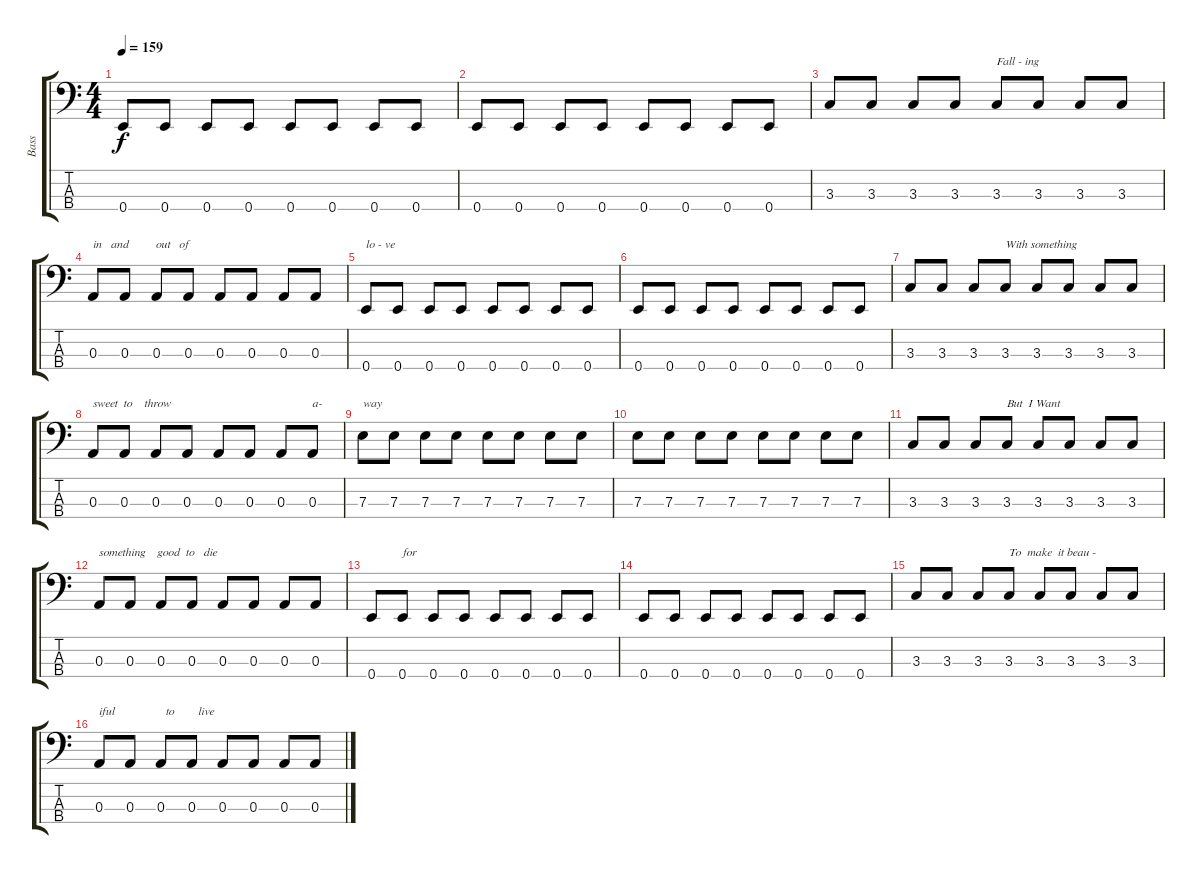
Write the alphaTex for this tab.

\track ("Bass" "Bass") {instrument electricbassfinger}
\staff {score tabs}
\tuning (G2 D2 A1 E1) {hide}
\ts (4 4)
\tempo 159
\clef f4
\ks c
0.4.8{dy f} 0.4.8 0.4.8 0.4.8 0.4.8 0.4.8 0.4.8 0.4.8 |
0.4.8 0.4.8 0.4.8 0.4.8 0.4.8 0.4.8 0.4.8 0.4.8 |
3.3.8 3.3.8 3.3.8 3.3.8 3.3.8{txt "Fall - ing"} 3.3.8 3.3.8 3.3.8 |
0.3.8{txt "in   and         out   of"} 0.3.8 0.3.8 0.3.8 0.3.8 0.3.8 0.3.8 0.3.8 |
0.4.8{txt "lo - ve"} 0.4.8 0.4.8 0.4.8 0.4.8 0.4.8 0.4.8 0.4.8 |
0.4.8 0.4.8 0.4.8 0.4.8 0.4.8 0.4.8 0.4.8 0.4.8 |
3.3.8 3.3.8 3.3.8 3.3.8{txt "With something"} 3.3.8 3.3.8 3.3.8 3.3.8 |
0.3.8{txt "sweet  to    throw"} 0.3.8 0.3.8 0.3.8 0.3.8 0.3.8 0.3.8 0.3.8{txt "a-"} |
7.3.8{txt "way"} 7.3.8 7.3.8 7.3.8 7.3.8 7.3.8 7.3.8 7.3.8 |
7.3.8 7.3.8 7.3.8 7.3.8 7.3.8 7.3.8 7.3.8 7.3.8 |
3.3.8 3.3.8 3.3.8 3.3.8{txt "But  I Want"} 3.3.8 3.3.8 3.3.8 3.3.8 |
0.3.8{txt "something    good  to   die"} 0.3.8 0.3.8 0.3.8 0.3.8 0.3.8 0.3.8 0.3.8 |
0.4.8 0.4.8{txt "for"} 0.4.8 0.4.8 0.4.8 0.4.8 0.4.8 0.4.8 |
0.4.8 0.4.8 0.4.8 0.4.8 0.4.8 0.4.8 0.4.8 0.4.8 |
3.3.8 3.3.8 3.3.8 3.3.8{txt "To  make  it beau -"} 3.3.8 3.3.8 3.3.8 3.3.8 |
0.3.8{txt "iful                 to        live"} 0.3.8 0.3.8 0.3.8 0.3.8 0.3.8 0.3.8 0.3.8
